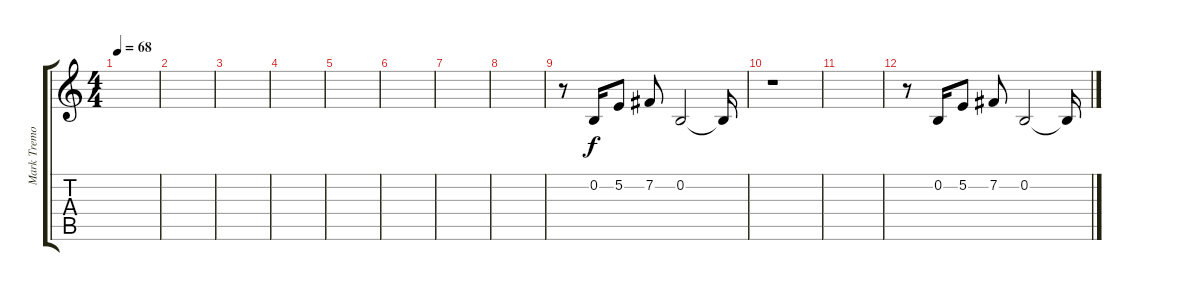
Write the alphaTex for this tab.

\track ("Mark Tremonti - Voice" "Mark Tremo") {instrument tenorsax}
\staff {score tabs}
\tuning (E4 B3 G3 D3 A2 E2) {hide}
\ts (4 4)
\tempo 68
\clef g2
\ks c
|
|
|
|
|
|
|
|
r.8 0.2.16 5.2.8 7.2.8 0.2.2 0.2{t}.16 |
r.1 |
|
r.8 0.2.16 5.2.8 7.2.8 0.2.2 0.2{t}.16
